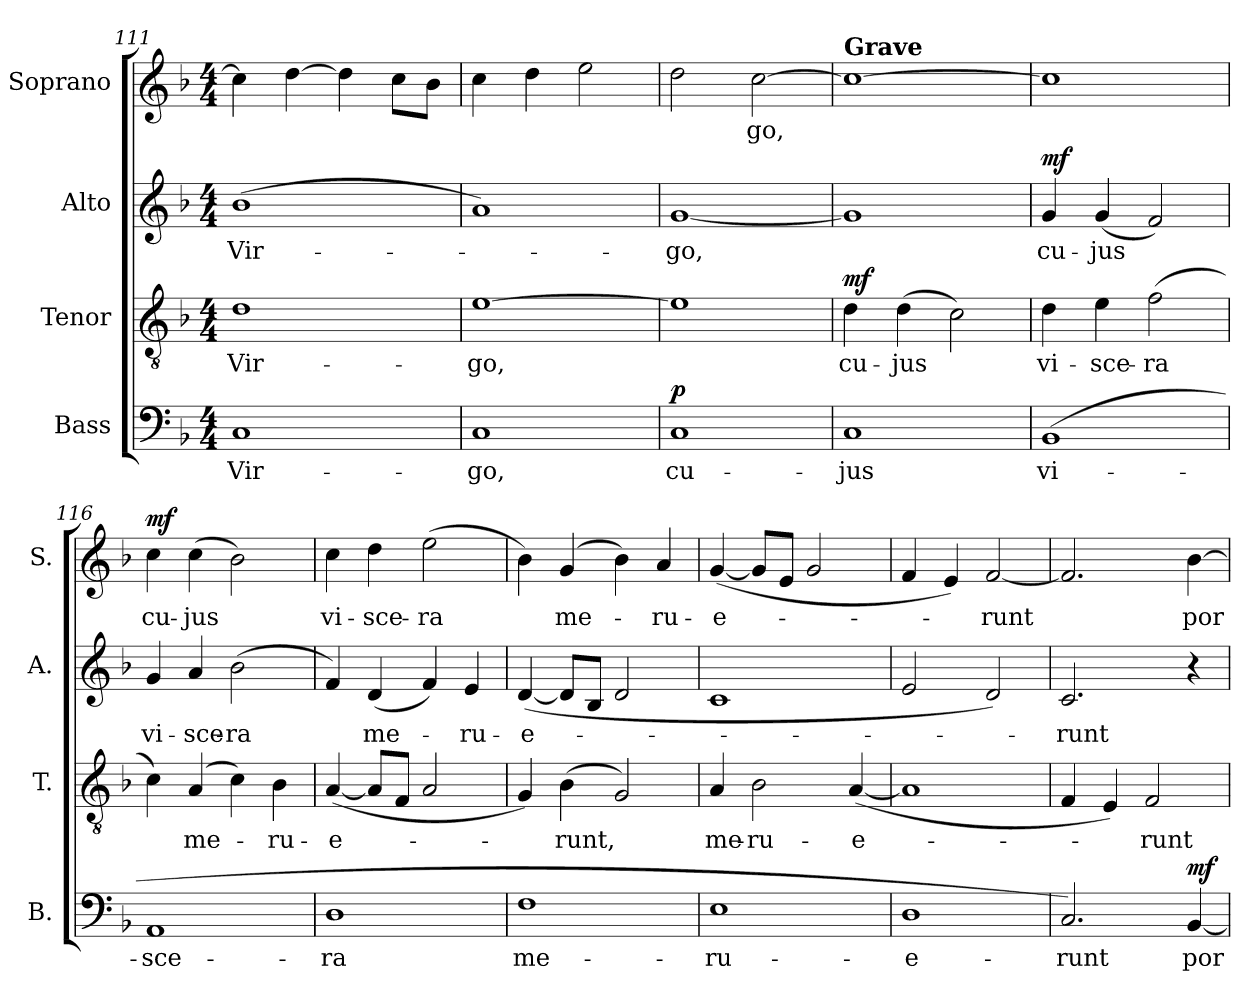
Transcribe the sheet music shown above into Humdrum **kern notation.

**kern	**text	**dynam	**kern	**text	**dynam	**kern	**text	**dynam	**kern	**text	**dynam
*part4	*part4	*part4	*part3	*part3	*part3	*part2	*part2	*part2	*part1	*part1	*part1
*staff4	*staff4	*staff4	*staff3	*staff3	*staff3	*staff2	*staff2	*staff2	*staff1	*staff1	*staff1
*I"Bass	*	*	*I"Tenor	*	*	*I"Alto	*	*	*I"Soprano	*	*
*I'B.	*	*	*I'T.	*	*	*I'A.	*	*	*I'S.	*	*
*clefF4	*	*	*clefGv2	*	*	*clefG2	*	*	*clefG2	*	*
*	*	*	*ITrd7c12	*	*	*	*	*	*	*	*
*k[b-]	*	*	*k[b-]	*	*	*k[b-]	*	*	*k[b-]	*	*
*F:	*	*	*F:	*	*	*F:	*	*	*F:	*	*
*M4/4	*	*	*M4/4	*	*	*M4/4	*	*	*M4/4	*	*
=111	=111	=111	=111	=111	=111	=111	=111	=111	=111	=111	=111
!	!LO:LY:b:color=#000000	!	!	!	!	!	!	!	!	!	!
!	!	!	!	!LO:LY:b:color=#000000	!	!	!	!	!	!	!
!	!	!	!	!	!	!	!LO:LY:b:color=#000000	!	!	!	!
1Ci	Vir-	.	1Di	Vir-	.	(1b-i	Vir-	.	4cci\]	.	.
.	.	.	.	.	.	.	.	.	[>4ddi\	.	.
.	.	.	.	.	.	.	.	.	4ddi\]	.	.
.	.	.	.	.	.	.	.	.	8cci\L	.	.
.	.	.	.	.	.	.	.	.	8b-i\J	.	.
=112	=112	=112	=112	=112	=112	=112	=112	=112	=112	=112	=112
!	!LO:LY:b:color=#000000	!	!	!	!	!	!	!	!	!	!
!	!	!	!	!LO:LY:b:color=#000000	!	!	!	!	!	!	!
1Ci	-go,	.	[>1Ei	-go,	.	1ai)	.	.	4cci\	.	.
.	.	.	.	.	.	.	.	.	4ddi\	.	.
.	.	.	.	.	.	.	.	.	2eei\	.	.
=113	=113	=113	=113	=113	=113	=113	=113	=113	=113	=113	=113
!	!LO:LY:b:color=#000000	!	!	!	!	!	!	!	!	!	!
!	!	!	!	!	!	!	!LO:LY:b:color=#000000	!	!	!	!
1Ci	cu-	p	1Ei]	.	.	[<1gi	-go,	.	2ddi\	.	.
!	!	!	!	!	!	!	!	!	!	!LO:LY:b:color=#000000	!
.	.	.	.	.	.	.	.	.	[>2cci\	-go,	.
!!LO:LB:g=z
=114	=114	=114	=114	=114	=114	=114	=114	=114	=114	=114	=114
!	!LO:LY:b:color=#000000	!	!	!	!	!	!	!	!	!	!
*	*	*	*	*	*	*	*	*	*MM50	*	*
!	!	!	!	!	!	!	!	!	!LO:TX:a:B:t=Grave	!	!
!	!	!	!	!LO:LY:b:color=#000000	!	!	!	!	!	!	!
1Ci	-jus	.	4Di\	cu-	mf	1gi]	.	.	1cci_>	.	.
!	!	!	!	!LO:LY:b:color=#000000	!	!	!	!	!	!	!
.	.	.	(4Di\	-jus	.	.	.	.	.	.	.
.	.	.	2Ci\)	.	.	.	.	.	.	.	.
=115	=115	=115	=115	=115	=115	=115	=115	=115	=115	=115	=115
!	!LO:LY:b:color=#000000	!	!	!	!	!	!	!	!	!	!
!	!	!	!	!LO:LY:b:color=#000000	!	!	!	!	!	!	!
!	!	!	!	!	!	!	!LO:LY:b:color=#000000	!	!	!	!
(1BB-i	vi-	.	4Di\	vi-	.	4gi/	cu-	mf	1cci]	.	.
!	!	!	!	!LO:LY:b:color=#000000	!	!	!	!	!	!	!
!	!	!	!	!	!	!	!LO:LY:b:color=#000000	!	!	!	!
.	.	.	4Ei\	-sce-	.	(4gi/	-jus	.	.	.	.
!	!	!	!	!LO:LY:b:color=#000000	!	!	!	!	!	!	!
.	.	.	(2Fi\	-ra	.	2fi/)	.	.	.	.	.
=116	=116	=116	=116	=116	=116	=116	=116	=116	=116	=116	=116
!	!LO:LY:b:color=#000000	!	!	!	!	!	!	!	!	!	!
!	!	!	!	!	!	!	!LO:LY:b:color=#000000	!	!	!	!
!	!	!	!	!	!	!	!	!	!	!LO:LY:b:color=#000000	!
1AAi	-sce-	.	4Ci\)	.	.	4gi/	vi-	.	4cci\	cu-	mf
!	!	!	!	!LO:LY:b:color=#000000	!	!	!	!	!	!	!
!	!	!	!	!	!	!	!LO:LY:b:color=#000000	!	!	!	!
!	!	!	!	!	!	!	!	!	!	!LO:LY:b:color=#000000	!
.	.	.	(4AAi/	me-	.	4ai/	-sce-	.	(4cci\	-jus	.
!	!	!	!	!	!	!	!LO:LY:b:color=#000000	!	!	!	!
.	.	.	4Ci\)	.	.	(2b-i\	-ra	.	2b-i\)	.	.
!	!	!	!	!LO:LY:b:color=#000000	!	!	!	!	!	!	!
.	.	.	4BB-i\	-ru-	.	.	.	.	.	.	.
=117	=117	=117	=117	=117	=117	=117	=117	=117	=117	=117	=117
!	!LO:LY:b:color=#000000	!	!	!	!	!	!	!	!	!	!
!	!	!	!	!LO:LY:b:color=#000000	!	!	!	!	!	!	!
!	!	!	!	!	!	!	!	!	!	!LO:LY:b:color=#000000	!
1Di	-ra	.	([<4AAi/	-e-	.	4fi/)	.	.	4cci\	vi-	.
!	!	!	!	!	!	!	!LO:LY:b:color=#000000	!	!	!	!
!	!	!	!	!	!	!	!	!	!	!LO:LY:b:color=#000000	!
.	.	.	8AAi/L]	.	.	(4di/	me-	.	4ddi\	-sce-	.
.	.	.	8FFi/J	.	.	.	.	.	.	.	.
!	!	!	!	!	!	!	!	!	!	!LO:LY:b:color=#000000	!
.	.	.	2AAi/	.	.	4fi/)	.	.	(2eei\	-ra	.
!	!	!	!	!	!	!	!LO:LY:b:color=#000000	!	!	!	!
.	.	.	.	.	.	4ei/	-ru-	.	.	.	.
=118	=118	=118	=118	=118	=118	=118	=118	=118	=118	=118	=118
!	!LO:LY:b:color=#000000	!	!	!	!	!	!	!	!	!	!
!	!	!	!	!	!	!	!LO:LY:b:color=#000000	!	!	!	!
1Fi	me-	.	4GGi/)	.	.	([<4di/	-e-	.	4b-i\)	.	.
!	!	!	!	!LO:LY:b:color=#000000	!	!	!	!	!	!	!
!	!	!	!	!	!	!	!	!	!	!LO:LY:b:color=#000000	!
.	.	.	(4BB-i\	-runt,	.	8di/L]	.	.	(4gi/	me-	.
.	.	.	.	.	.	8B-i/J	.	.	.	.	.
.	.	.	2GGi/)	.	.	2di/	.	.	4b-i\)	.	.
!	!	!	!	!	!	!	!	!	!	!LO:LY:b:color=#000000	!
.	.	.	.	.	.	.	.	.	4ai/	-ru-	.
!!LO:LB:g=z
=119	=119	=119	=119	=119	=119	=119	=119	=119	=119	=119	=119
!	!LO:LY:b:color=#000000	!	!	!	!	!	!	!	!	!	!
!	!	!	!	!LO:LY:b:color=#000000	!	!	!	!	!	!	!
!	!	!	!	!	!	!	!	!	!	!LO:LY:b:color=#000000	!
1Ei	-ru-	.	4AAi/	me-	.	1ci	.	.	([<4gi/	-e-	.
!	!	!	!	!LO:LY:b:color=#000000	!	!	!	!	!	!	!
.	.	.	2BB-i\	-ru-	.	.	.	.	8gi/L]	.	.
.	.	.	.	.	.	.	.	.	8ei/J	.	.
.	.	.	.	.	.	.	.	.	2gi/	.	.
!	!	!	!	!LO:LY:b:color=#000000	!	!	!	!	!	!	!
.	.	.	([<4AAi/	-e-	.	.	.	.	.	.	.
=120	=120	=120	=120	=120	=120	=120	=120	=120	=120	=120	=120
!	!LO:LY:b:color=#000000	!	!	!	!	!	!	!	!	!	!
1Di	-e-	.	1AAi]	.	.	2ei/	.	.	4fi/	.	.
.	.	.	.	.	.	.	.	.	4ei/)	.	.
!	!	!	!	!	!	!	!	!	!	!LO:LY:b:color=#000000	!
.	.	.	.	.	.	2di/)	.	.	[<2fi/	-runt	.
=121	=121	=121	=121	=121	=121	=121	=121	=121	=121	=121	=121
!	!LO:LY:b:color=#000000	!	!	!	!	!	!	!	!	!	!
!	!	!	!	!	!	!	!LO:LY:b:color=#000000	!	!	!	!
2.Ci/)	-runt	.	4FFi/	.	.	2.ci/	-runt	.	2.fi/]	.	.
.	.	.	4EEi/)	.	.	.	.	.	.	.	.
!	!	!	!	!LO:LY:b:color=#000000	!	!	!	!	!	!	!
.	.	.	2FFi/	-runt	.	.	.	.	.	.	.
!	!LO:LY:b:color=#000000	!	!	!	!	!	!	!	!	!	!
!	!	!	!	!	!	!	!	!	!	!LO:LY:b:color=#000000	!
[<4BB-i/	por-	mf	.	.	.	4r	.	.	[>4b-i\	por-	.
=	=	=	=	=	=	=	=	=	=	=	=
*-	*-	*-	*-	*-	*-	*-	*-	*-	*-	*-	*-
